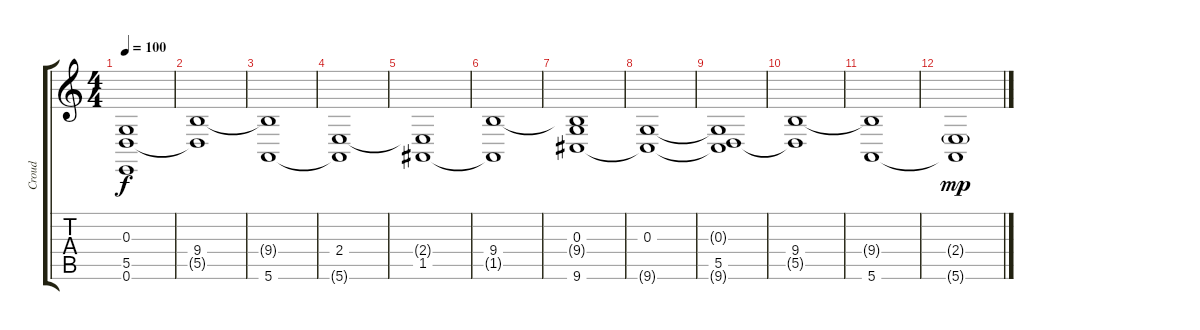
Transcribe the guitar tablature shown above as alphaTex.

\track ("Croud" "Croud") {instrument applause}
\staff {score tabs}
\tuning (E4 B3 G3 D3 A2 E2) {hide}
\ts (4 4)
\tempo 100
\clef g2
\ks c
(0.3 5.5 0.6).1{dy f} |
(9.4 5.5{t}).1 |
(9.4{t} 5.6).1 |
(2.4 5.6{t}).1 |
(2.4{t} 1.5).1 |
(9.4 1.5{t}).1 |
(0.3 9.4{t} 9.6).1 |
(0.3 9.6{t}).1 |
(0.3{t} 5.5 9.6{t}).1 |
(9.4 5.5{t}).1 |
(9.4{t} 5.6).1 |
(2.4{g} 5.6{t}).1{dy mp}
